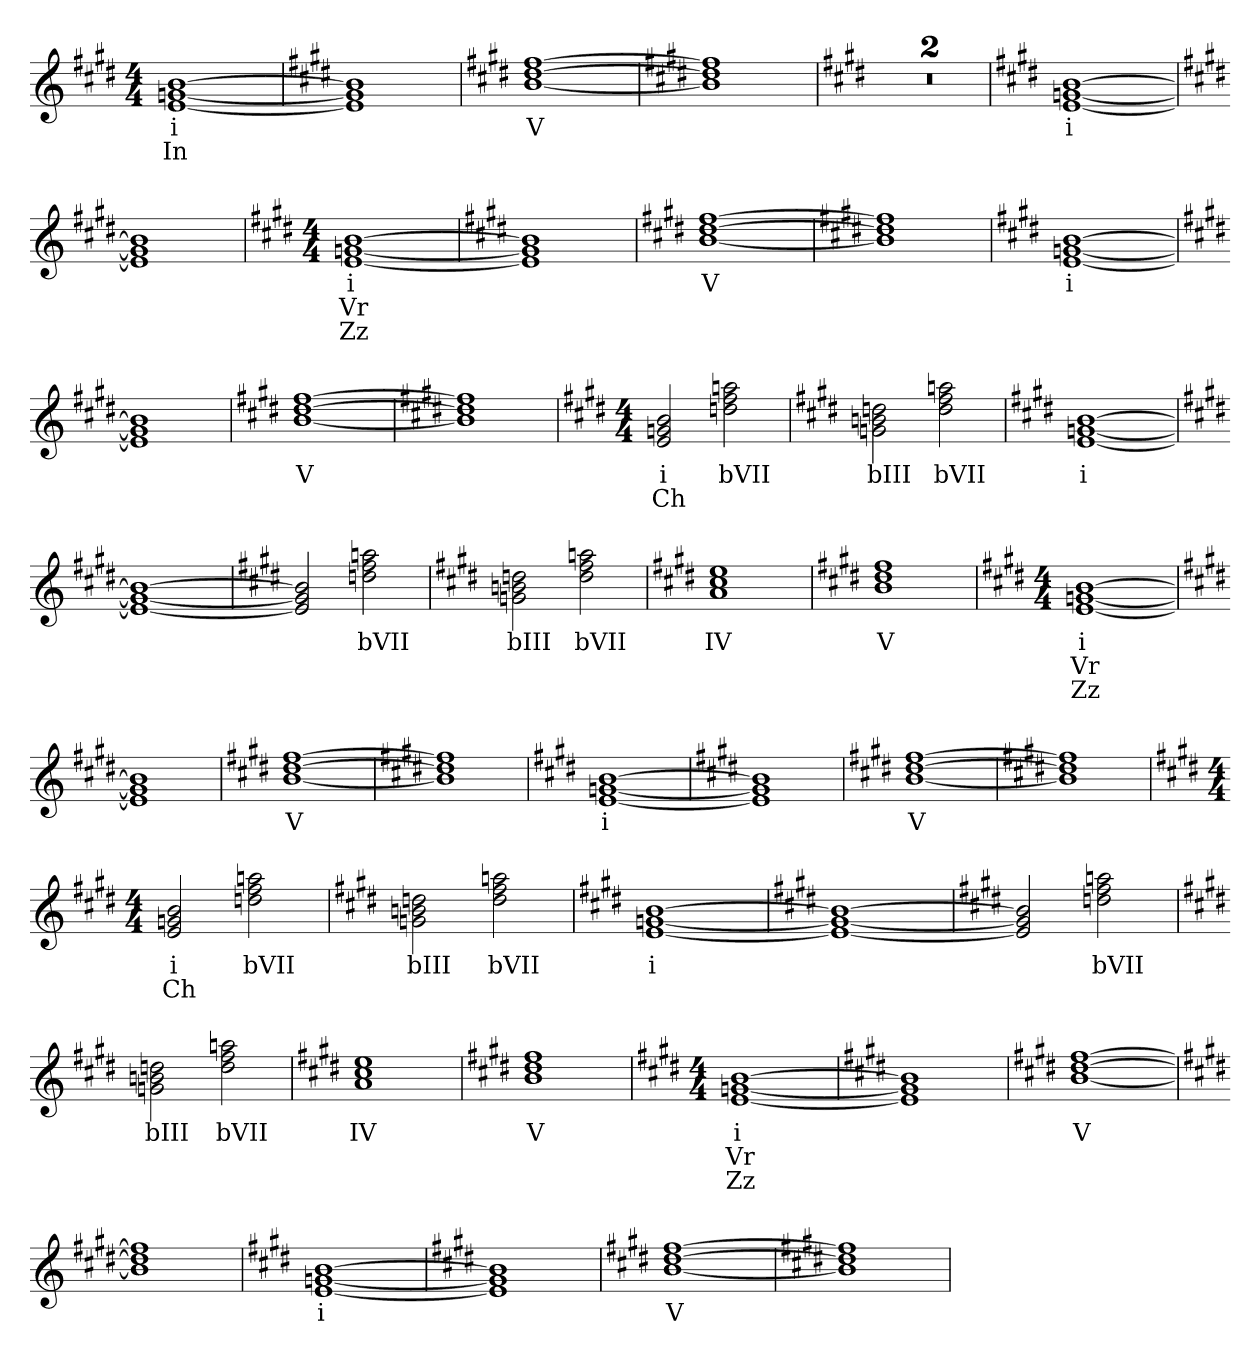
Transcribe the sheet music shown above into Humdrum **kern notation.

**kern	**text	**text	**text
*part1	*part1	*part1	*part1
*staff1	*staff1	*staff1	*staff1
*k[f#c#g#d#]	*	*	*
*E:	*	*	*
*M4/4	*	*	*
=	=	=	=
[1e [1gn [1b	i	In	.
=	=	=	=
*k[f#c#g#d#]	*	*	*
*E:	*	*	*
1e] 1gn] 1b]	.	.	.
=	=	=	=
*k[f#c#g#d#]	*	*	*
*E:	*	*	*
[1b [1dd# [1ff#	V	.	.
=	=	=	=
*k[f#c#g#d#]	*	*	*
*E:	*	*	*
1b] 1dd#] 1ff#]	.	.	.
=	=	=	=
*k[f#c#g#d#]	*	*	*
*E:	*	*	*
1r	.	.	.
=	=	=	=
*k[f#c#g#d#]	*	*	*
*E:	*	*	*
1r	.	.	.
=	=	=	=
*k[f#c#g#d#]	*	*	*
*E:	*	*	*
[1e [1gn [1b	i	.	.
=	=	=	=
*k[f#c#g#d#]	*	*	*
*E:	*	*	*
1e] 1gn] 1b]	.	.	.
=	=	=	=
*k[f#c#g#d#]	*	*	*
*E:	*	*	*
*M4/4	*	*	*
[1e [1gn [1b	i	Vr	Zz
=	=	=	=
*k[f#c#g#d#]	*	*	*
*E:	*	*	*
1e] 1gn] 1b]	.	.	.
=	=	=	=
*k[f#c#g#d#]	*	*	*
*E:	*	*	*
[1b [1dd# [1ff#	V	.	.
=	=	=	=
*k[f#c#g#d#]	*	*	*
*E:	*	*	*
1b] 1dd#] 1ff#]	.	.	.
=	=	=	=
*k[f#c#g#d#]	*	*	*
*E:	*	*	*
[1e [1gn [1b	i	.	.
=	=	=	=
*k[f#c#g#d#]	*	*	*
*E:	*	*	*
1e] 1gn] 1b]	.	.	.
=	=	=	=
*k[f#c#g#d#]	*	*	*
*E:	*	*	*
[1b [1dd# [1ff#	V	.	.
=	=	=	=
*k[f#c#g#d#]	*	*	*
*E:	*	*	*
1b] 1dd#] 1ff#]	.	.	.
=	=	=	=
*k[f#c#g#d#]	*	*	*
*E:	*	*	*
*M4/4	*	*	*
2e 2gn 2b	i	Ch	.
2ddn 2ff# 2aan	bVII	.	.
=	=	=	=
*k[f#c#g#d#]	*	*	*
*E:	*	*	*
2gn 2bn 2ddn	bIII	.	.
2dd 2ff# 2aan	bVII	.	.
=	=	=	=
*k[f#c#g#d#]	*	*	*
*E:	*	*	*
[1e [1gn [1b	i	.	.
=	=	=	=
*k[f#c#g#d#]	*	*	*
*E:	*	*	*
1e_ 1gn_ 1b_	.	.	.
=	=	=	=
*k[f#c#g#d#]	*	*	*
*E:	*	*	*
2e] 2gn] 2b]	.	.	.
2ddn 2ff# 2aan	bVII	.	.
=	=	=	=
*k[f#c#g#d#]	*	*	*
*E:	*	*	*
2gn 2bn 2ddn	bIII	.	.
2dd 2ff# 2aan	bVII	.	.
=	=	=	=
*k[f#c#g#d#]	*	*	*
*E:	*	*	*
1a 1cc# 1ee	IV	.	.
=	=	=	=
*k[f#c#g#d#]	*	*	*
*E:	*	*	*
1b 1dd# 1ff#	V	.	.
=	=	=	=
*k[f#c#g#d#]	*	*	*
*E:	*	*	*
*M4/4	*	*	*
[1e [1gn [1b	i	Vr	Zz
=	=	=	=
*k[f#c#g#d#]	*	*	*
*E:	*	*	*
1e] 1gn] 1b]	.	.	.
=	=	=	=
*k[f#c#g#d#]	*	*	*
*E:	*	*	*
[1b [1dd# [1ff#	V	.	.
=	=	=	=
*k[f#c#g#d#]	*	*	*
*E:	*	*	*
1b] 1dd#] 1ff#]	.	.	.
=	=	=	=
*k[f#c#g#d#]	*	*	*
*E:	*	*	*
[1e [1gn [1b	i	.	.
=	=	=	=
*k[f#c#g#d#]	*	*	*
*E:	*	*	*
1e] 1gn] 1b]	.	.	.
=	=	=	=
*k[f#c#g#d#]	*	*	*
*E:	*	*	*
[1b [1dd# [1ff#	V	.	.
=	=	=	=
*k[f#c#g#d#]	*	*	*
*E:	*	*	*
1b] 1dd#] 1ff#]	.	.	.
=	=	=	=
*k[f#c#g#d#]	*	*	*
*E:	*	*	*
*M4/4	*	*	*
2e 2gn 2b	i	Ch	.
2ddn 2ff# 2aan	bVII	.	.
=	=	=	=
*k[f#c#g#d#]	*	*	*
*E:	*	*	*
2gn 2bn 2ddn	bIII	.	.
2dd 2ff# 2aan	bVII	.	.
=	=	=	=
*k[f#c#g#d#]	*	*	*
*E:	*	*	*
[1e [1gn [1b	i	.	.
=	=	=	=
*k[f#c#g#d#]	*	*	*
*E:	*	*	*
1e_ 1gn_ 1b_	.	.	.
=	=	=	=
*k[f#c#g#d#]	*	*	*
*E:	*	*	*
2e] 2gn] 2b]	.	.	.
2ddn 2ff# 2aan	bVII	.	.
=	=	=	=
*k[f#c#g#d#]	*	*	*
*E:	*	*	*
2gn 2bn 2ddn	bIII	.	.
2dd 2ff# 2aan	bVII	.	.
=	=	=	=
*k[f#c#g#d#]	*	*	*
*E:	*	*	*
1a 1cc# 1ee	IV	.	.
=	=	=	=
*k[f#c#g#d#]	*	*	*
*E:	*	*	*
1b 1dd# 1ff#	V	.	.
=	=	=	=
*k[f#c#g#d#]	*	*	*
*E:	*	*	*
*M4/4	*	*	*
[1e [1gn [1b	i	Vr	Zz
=	=	=	=
*k[f#c#g#d#]	*	*	*
*E:	*	*	*
1e] 1gn] 1b]	.	.	.
=	=	=	=
*k[f#c#g#d#]	*	*	*
*E:	*	*	*
[1b [1dd# [1ff#	V	.	.
=	=	=	=
*k[f#c#g#d#]	*	*	*
*E:	*	*	*
1b] 1dd#] 1ff#]	.	.	.
=	=	=	=
*k[f#c#g#d#]	*	*	*
*E:	*	*	*
[1e [1gn [1b	i	.	.
=	=	=	=
*k[f#c#g#d#]	*	*	*
*E:	*	*	*
1e] 1gn] 1b]	.	.	.
=	=	=	=
*k[f#c#g#d#]	*	*	*
*E:	*	*	*
[1b [1dd# [1ff#	V	.	.
=	=	=	=
*k[f#c#g#d#]	*	*	*
*E:	*	*	*
1b] 1dd#] 1ff#]	.	.	.
=	=	=	=
*-	*-	*-	*-
